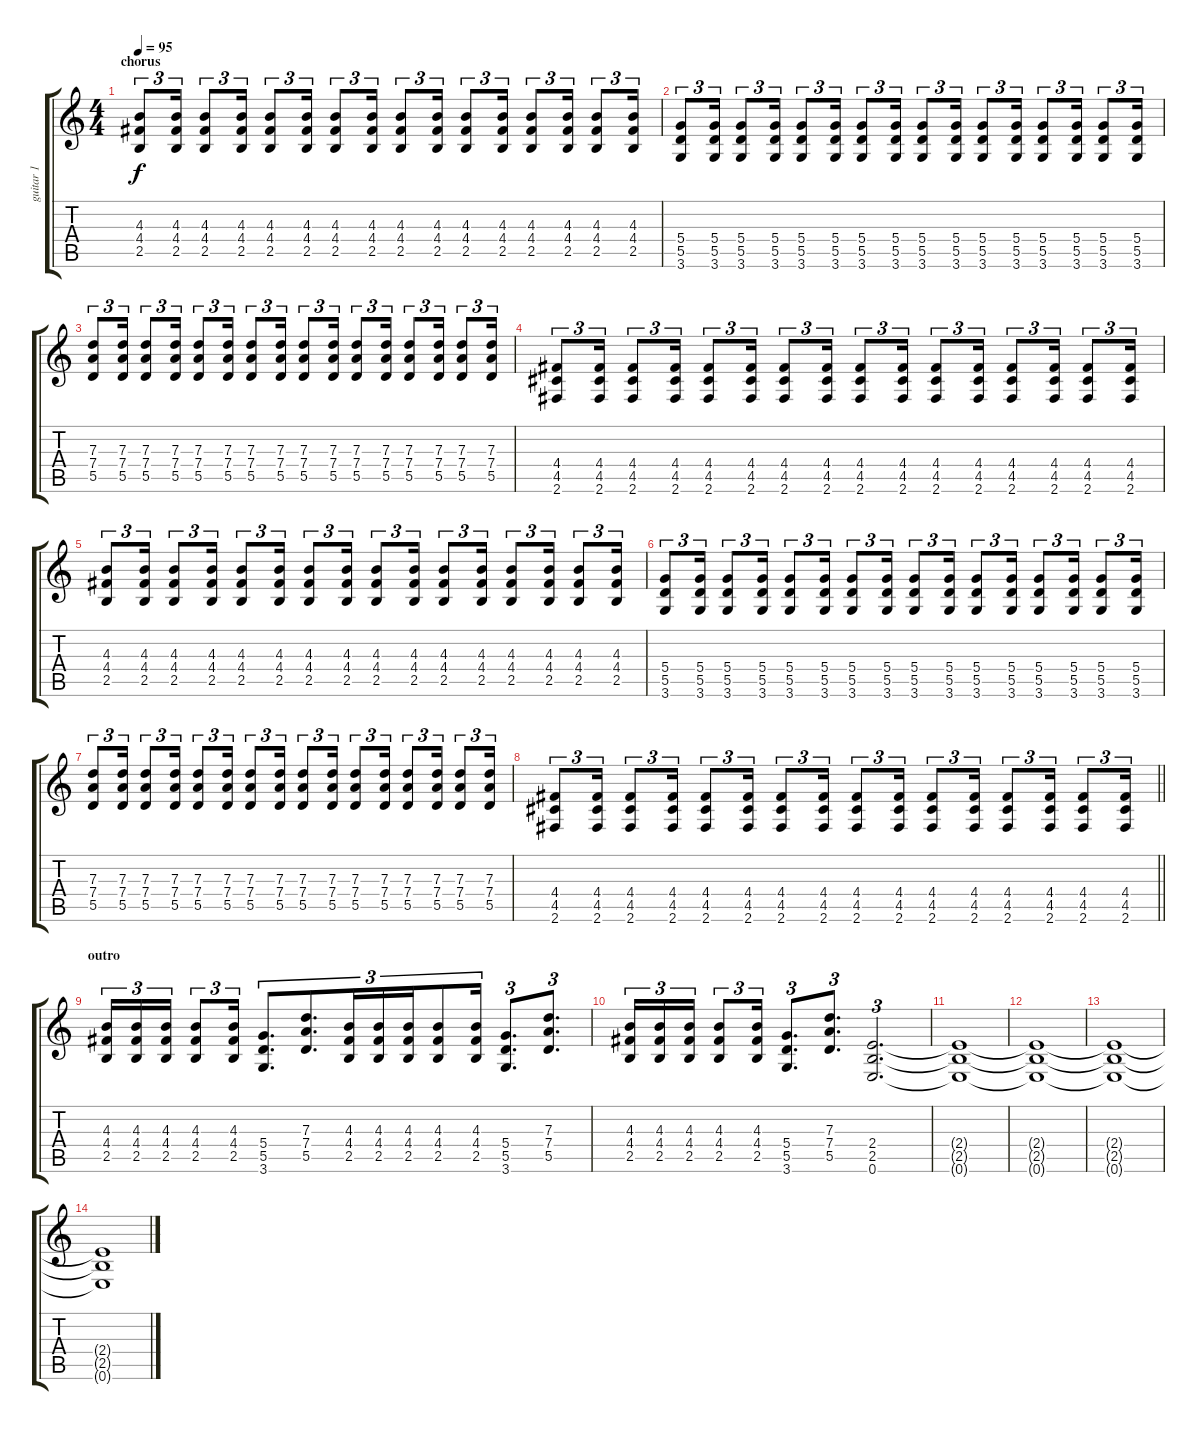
\track ("guitar 1" "guitar 1") {instrument acousticguitarsteel}
\staff {score tabs}
\tuning (E4 B3 G3 D3 A2 E2) {hide}
\ts (4 4)
\section ("" "chorus")
\tempo 95
\clef g2
\ks c
(4.3 4.4 2.5).8{tu (3 2) dy f instrument overdrivenguitar} (4.3 4.4 2.5).16{tu (3 2)} (4.3 4.4 2.5).8{tu (3 2)} (4.3 4.4 2.5).16{tu (3 2)} (4.3 4.4 2.5).8{tu (3 2)} (4.3 4.4 2.5).16{tu (3 2)} (4.3 4.4 2.5).8{tu (3 2)} (4.3 4.4 2.5).16{tu (3 2)} (4.3 4.4 2.5).8{tu (3 2)} (4.3 4.4 2.5).16{tu (3 2)} (4.3 4.4 2.5).8{tu (3 2)} (4.3 4.4 2.5).16{tu (3 2)} (4.3 4.4 2.5).8{tu (3 2)} (4.3 4.4 2.5).16{tu (3 2)} (4.3 4.4 2.5).8{tu (3 2)} (4.3 4.4 2.5).16{tu (3 2)} |
(5.4 5.5 3.6).8{tu (3 2)} (5.4 5.5 3.6).16{tu (3 2)} (5.4 5.5 3.6).8{tu (3 2)} (5.4 5.5 3.6).16{tu (3 2)} (5.4 5.5 3.6).8{tu (3 2)} (5.4 5.5 3.6).16{tu (3 2)} (5.4 5.5 3.6).8{tu (3 2)} (5.4 5.5 3.6).16{tu (3 2)} (5.4 5.5 3.6).8{tu (3 2)} (5.4 5.5 3.6).16{tu (3 2)} (5.4 5.5 3.6).8{tu (3 2)} (5.4 5.5 3.6).16{tu (3 2)} (5.4 5.5 3.6).8{tu (3 2)} (5.4 5.5 3.6).16{tu (3 2)} (5.4 5.5 3.6).8{tu (3 2)} (5.4 5.5 3.6).16{tu (3 2)} |
(7.3 7.4 5.5).8{tu (3 2)} (7.3 7.4 5.5).16{tu (3 2)} (7.3 7.4 5.5).8{tu (3 2)} (7.3 7.4 5.5).16{tu (3 2)} (7.3 7.4 5.5).8{tu (3 2)} (7.3 7.4 5.5).16{tu (3 2)} (7.3 7.4 5.5).8{tu (3 2)} (7.3 7.4 5.5).16{tu (3 2)} (7.3 7.4 5.5).8{tu (3 2)} (7.3 7.4 5.5).16{tu (3 2)} (7.3 7.4 5.5).8{tu (3 2)} (7.3 7.4 5.5).16{tu (3 2)} (7.3 7.4 5.5).8{tu (3 2)} (7.3 7.4 5.5).16{tu (3 2)} (7.3 7.4 5.5).8{tu (3 2)} (7.3 7.4 5.5).16{tu (3 2)} |
(4.4 4.5 2.6).8{tu (3 2)} (4.4 4.5 2.6).16{tu (3 2)} (4.4 4.5 2.6).8{tu (3 2)} (4.4 4.5 2.6).16{tu (3 2)} (4.4 4.5 2.6).8{tu (3 2)} (4.4 4.5 2.6).16{tu (3 2)} (4.4 4.5 2.6).8{tu (3 2)} (4.4 4.5 2.6).16{tu (3 2)} (4.4 4.5 2.6).8{tu (3 2)} (4.4 4.5 2.6).16{tu (3 2)} (4.4 4.5 2.6).8{tu (3 2)} (4.4 4.5 2.6).16{tu (3 2)} (4.4 4.5 2.6).8{tu (3 2)} (4.4 4.5 2.6).16{tu (3 2)} (4.4 4.5 2.6).8{tu (3 2)} (4.4 4.5 2.6).16{tu (3 2)} |
(4.3 4.4 2.5).8{tu (3 2)} (4.3 4.4 2.5).16{tu (3 2)} (4.3 4.4 2.5).8{tu (3 2)} (4.3 4.4 2.5).16{tu (3 2)} (4.3 4.4 2.5).8{tu (3 2)} (4.3 4.4 2.5).16{tu (3 2)} (4.3 4.4 2.5).8{tu (3 2)} (4.3 4.4 2.5).16{tu (3 2)} (4.3 4.4 2.5).8{tu (3 2)} (4.3 4.4 2.5).16{tu (3 2)} (4.3 4.4 2.5).8{tu (3 2)} (4.3 4.4 2.5).16{tu (3 2)} (4.3 4.4 2.5).8{tu (3 2)} (4.3 4.4 2.5).16{tu (3 2)} (4.3 4.4 2.5).8{tu (3 2)} (4.3 4.4 2.5).16{tu (3 2)} |
(5.4 5.5 3.6).8{tu (3 2)} (5.4 5.5 3.6).16{tu (3 2)} (5.4 5.5 3.6).8{tu (3 2)} (5.4 5.5 3.6).16{tu (3 2)} (5.4 5.5 3.6).8{tu (3 2)} (5.4 5.5 3.6).16{tu (3 2)} (5.4 5.5 3.6).8{tu (3 2)} (5.4 5.5 3.6).16{tu (3 2)} (5.4 5.5 3.6).8{tu (3 2)} (5.4 5.5 3.6).16{tu (3 2)} (5.4 5.5 3.6).8{tu (3 2)} (5.4 5.5 3.6).16{tu (3 2)} (5.4 5.5 3.6).8{tu (3 2)} (5.4 5.5 3.6).16{tu (3 2)} (5.4 5.5 3.6).8{tu (3 2)} (5.4 5.5 3.6).16{tu (3 2)} |
(7.3 7.4 5.5).8{tu (3 2)} (7.3 7.4 5.5).16{tu (3 2)} (7.3 7.4 5.5).8{tu (3 2)} (7.3 7.4 5.5).16{tu (3 2)} (7.3 7.4 5.5).8{tu (3 2)} (7.3 7.4 5.5).16{tu (3 2)} (7.3 7.4 5.5).8{tu (3 2)} (7.3 7.4 5.5).16{tu (3 2)} (7.3 7.4 5.5).8{tu (3 2)} (7.3 7.4 5.5).16{tu (3 2)} (7.3 7.4 5.5).8{tu (3 2)} (7.3 7.4 5.5).16{tu (3 2)} (7.3 7.4 5.5).8{tu (3 2)} (7.3 7.4 5.5).16{tu (3 2)} (7.3 7.4 5.5).8{tu (3 2)} (7.3 7.4 5.5).16{tu (3 2)} |
\barLineRight lightlight
(4.4 4.5 2.6).8{tu (3 2)} (4.4 4.5 2.6).16{tu (3 2)} (4.4 4.5 2.6).8{tu (3 2)} (4.4 4.5 2.6).16{tu (3 2)} (4.4 4.5 2.6).8{tu (3 2)} (4.4 4.5 2.6).16{tu (3 2)} (4.4 4.5 2.6).8{tu (3 2)} (4.4 4.5 2.6).16{tu (3 2)} (4.4 4.5 2.6).8{tu (3 2)} (4.4 4.5 2.6).16{tu (3 2)} (4.4 4.5 2.6).8{tu (3 2)} (4.4 4.5 2.6).16{tu (3 2)} (4.4 4.5 2.6).8{tu (3 2)} (4.4 4.5 2.6).16{tu (3 2)} (4.4 4.5 2.6).8{tu (3 2)} (4.4 4.5 2.6).16{tu (3 2)} |
\section ("" "outro")
(4.3 4.4 2.5).16{tu (3 2)} (4.3 4.4 2.5).16{tu (3 2)} (4.3 4.4 2.5).16{tu (3 2)} (4.3 4.4 2.5).8{tu (3 2)} (4.3 4.4 2.5).16{tu (3 2)} (5.4 5.5 3.6).8{d tu (3 2)} (7.3 7.4 5.5).8{d tu (3 2)} (4.3 4.4 2.5).16{tu (3 2)} (4.3 4.4 2.5).16{tu (3 2)} (4.3 4.4 2.5).16{tu (3 2)} (4.3 4.4 2.5).8{tu (3 2)} (4.3 4.4 2.5).16{tu (3 2)} (5.4 5.5 3.6).8{d tu (3 2)} (7.3 7.4 5.5).8{d tu (3 2)} |
(4.3 4.4 2.5).16{tu (3 2)} (4.3 4.4 2.5).16{tu (3 2)} (4.3 4.4 2.5).16{tu (3 2)} (4.3 4.4 2.5).8{tu (3 2)} (4.3 4.4 2.5).16{tu (3 2)} (5.4 5.5 3.6).8{d tu (3 2)} (7.3 7.4 5.5).8{d tu (3 2)} (2.4 2.5 0.6).2{d tu (3 2)} |
(2.4{t} 2.5{t} 0.6{t}).1{volume 0} |
(2.4{t} 2.5{t} 0.6{t}).1 |
(2.4{t} 2.5{t} 0.6{t}).1 |
(2.4{t} 2.5{t} 0.6{t}).1
